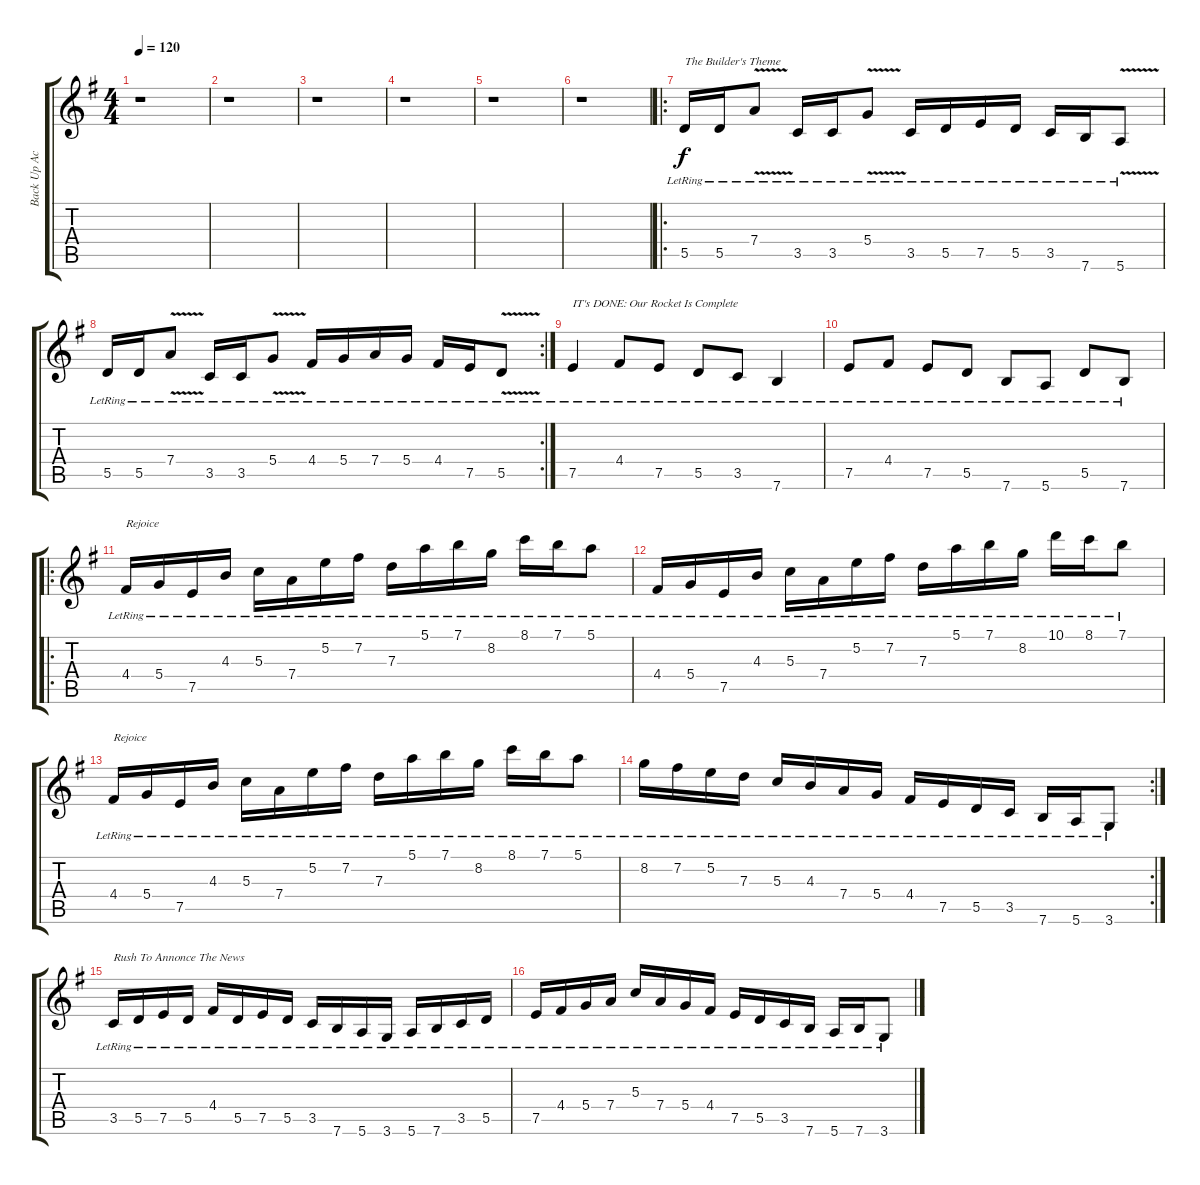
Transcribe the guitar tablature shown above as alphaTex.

\track ("Back Up Acoustic" "Back Up Ac") {instrument acousticguitarsteel}
\staff {score tabs}
\tuning (E4 B3 G3 D3 A2 E2) {hide}
\ts (4 4)
\tempo 120
\clef g2
\ks g
r.1{dy f} |
r.1 |
r.1 |
r.1 |
r.1 |
r.1 |
\ro
5.5{lr}.16{txt "The Builder's Theme"} 5.5{lr}.16 7.4{v lr}.8 3.5{lr}.16 3.5{lr}.16 5.4{v lr}.8 3.5{lr}.16 5.5{lr}.16 7.5{lr}.16 5.5{lr}.16 3.5{lr}.16 7.6{lr}.16 5.6{v lr}.8 |
\rc 2
5.5{lr}.16 5.5{lr}.16 7.4{v lr}.8 3.5{lr}.16 3.5{lr}.16 5.4{v lr}.8 4.4{lr}.16 5.4{lr}.16 7.4{lr}.16 5.4{lr}.16 4.4{lr}.16 7.5{lr}.16 5.5{v lr}.8 |
7.5{lr}.4{txt "IT's DONE: Our Rocket Is Complete"} 4.4{lr}.8 7.5{lr}.8 5.5{lr}.8 3.5{lr}.8 7.6{lr}.4 |
7.5{lr}.8 4.4{lr}.8 7.5{lr}.8 5.5{lr}.8 7.6{lr}.8 5.6{lr}.8 5.5{lr}.8 7.6{lr}.8 |
\ro
4.4{lr}.16{txt "Rejoice"} 5.4{lr}.16 7.5{lr}.16 4.3{lr}.16 5.3{lr}.16 7.4{lr}.16 5.2{lr}.16 7.2{lr}.16 7.3{lr}.16 5.1{lr}.16 7.1{lr}.16 8.2{lr}.16 8.1{lr}.16 7.1{lr}.16 5.1{lr}.8 |
4.4{lr}.16 5.4{lr}.16 7.5{lr}.16 4.3{lr}.16 5.3{lr}.16 7.4{lr}.16 5.2{lr}.16 7.2{lr}.16 7.3{lr}.16 5.1{lr}.16 7.1{lr}.16 8.2{lr}.16 10.1{lr}.16 8.1{lr}.16 7.1{lr}.8 |
4.4{lr}.16{txt "Rejoice"} 5.4{lr}.16 7.5{lr}.16 4.3{lr}.16 5.3{lr}.16 7.4{lr}.16 5.2{lr}.16 7.2{lr}.16 7.3{lr}.16 5.1{lr}.16 7.1{lr}.16 8.2{lr}.16 8.1{lr}.16 7.1{lr}.16 5.1{lr}.8 |
\rc 2
8.2{lr}.16 7.2{lr}.16 5.2{lr}.16 7.3{lr}.16 5.3{lr}.16 4.3{lr}.16 7.4{lr}.16 5.4{lr}.16 4.4{lr}.16 7.5{lr}.16 5.5{lr}.16 3.5{lr}.16 7.6{lr}.16 5.6{lr}.16 3.6{lr}.8 |
3.5{lr}.16{txt "Rush To Annonce The News"} 5.5{lr}.16 7.5{lr}.16 5.5{lr}.16 4.4{lr}.16 5.5{lr}.16 7.5{lr}.16 5.5{lr}.16 3.5{lr}.16 7.6{lr}.16 5.6{lr}.16 3.6{lr}.16 5.6{lr}.16 7.6{lr}.16 3.5{lr}.16 5.5{lr}.16 |
7.5{lr}.16 4.4{lr}.16 5.4{lr}.16 7.4{lr}.16 5.3{lr}.16 7.4{lr}.16 5.4{lr}.16 4.4{lr}.16 7.5{lr}.16 5.5{lr}.16 3.5{lr}.16 7.6{lr}.16 5.6{lr}.16 7.6{lr}.16 3.6{lr}.8
